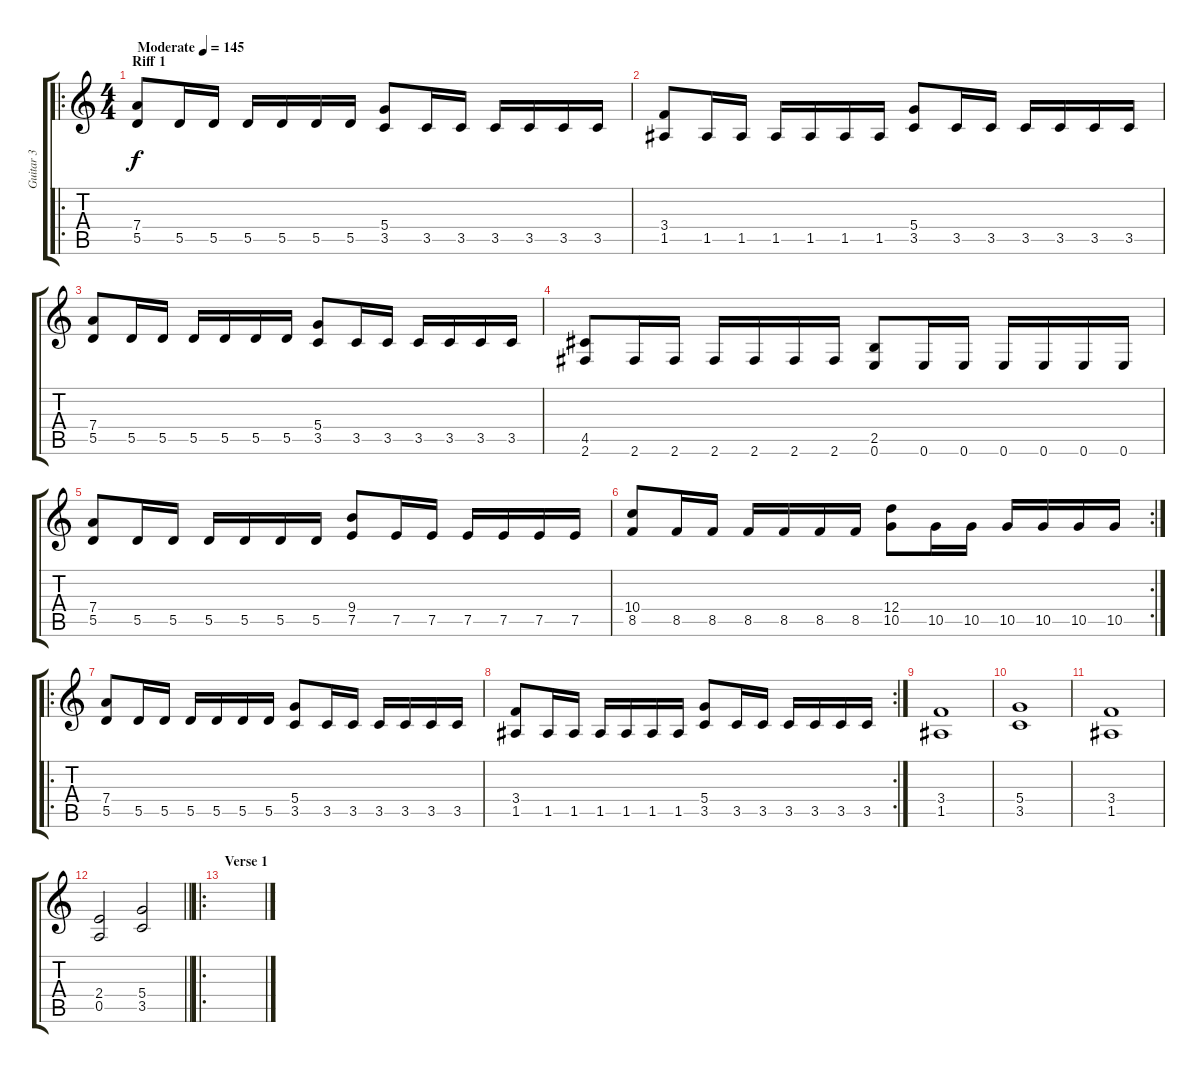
\track ("Guitar 3" "Guitar 3") {instrument distortionguitar}
\staff {score tabs}
\tuning (E4 B3 G3 D3 A2 E2) {hide}
\ro
\ts (4 4)
\section ("" "Riff 1")
\tempo (145 "Moderate")
\clef g2
\ks c
(7.4 5.5).8{dy f instrument distortionguitar} 5.5.16 5.5.16 5.5.16 5.5.16 5.5.16 5.5.16 (5.4 3.5).8 3.5.16 3.5.16 3.5.16 3.5.16 3.5.16 3.5.16 |
(3.4 1.5).8 1.5.16 1.5.16 1.5.16 1.5.16 1.5.16 1.5.16 (5.4 3.5).8 3.5.16 3.5.16 3.5.16 3.5.16 3.5.16 3.5.16 |
(7.4 5.5).8 5.5.16 5.5.16 5.5.16 5.5.16 5.5.16 5.5.16 (5.4 3.5).8 3.5.16 3.5.16 3.5.16 3.5.16 3.5.16 3.5.16 |
(4.5 2.6).8 2.6.16 2.6.16 2.6.16 2.6.16 2.6.16 2.6.16 (2.5 0.6).8 0.6.16 0.6.16 0.6.16 0.6.16 0.6.16 0.6.16 |
(7.4 5.5).8 5.5.16 5.5.16 5.5.16 5.5.16 5.5.16 5.5.16 (9.4 7.5).8 7.5.16 7.5.16 7.5.16 7.5.16 7.5.16 7.5.16 |
\rc 2
(10.4 8.5).8 8.5.16 8.5.16 8.5.16 8.5.16 8.5.16 8.5.16 (12.4 10.5).8 10.5.16 10.5.16 10.5.16 10.5.16 10.5.16 10.5.16 |
\ro
(7.4 5.5).8 5.5.16 5.5.16 5.5.16 5.5.16 5.5.16 5.5.16 (5.4 3.5).8 3.5.16 3.5.16 3.5.16 3.5.16 3.5.16 3.5.16 |
\rc 2
(3.4 1.5).8 1.5.16 1.5.16 1.5.16 1.5.16 1.5.16 1.5.16 (5.4 3.5).8 3.5.16 3.5.16 3.5.16 3.5.16 3.5.16 3.5.16 |
(3.4 1.5).1 |
(5.4 3.5).1 |
(3.4 1.5).1 |
\barLineRight lightlight
(2.4 0.5).2 (5.4 3.5).2 |
\ro
\section ("" "Verse 1")
